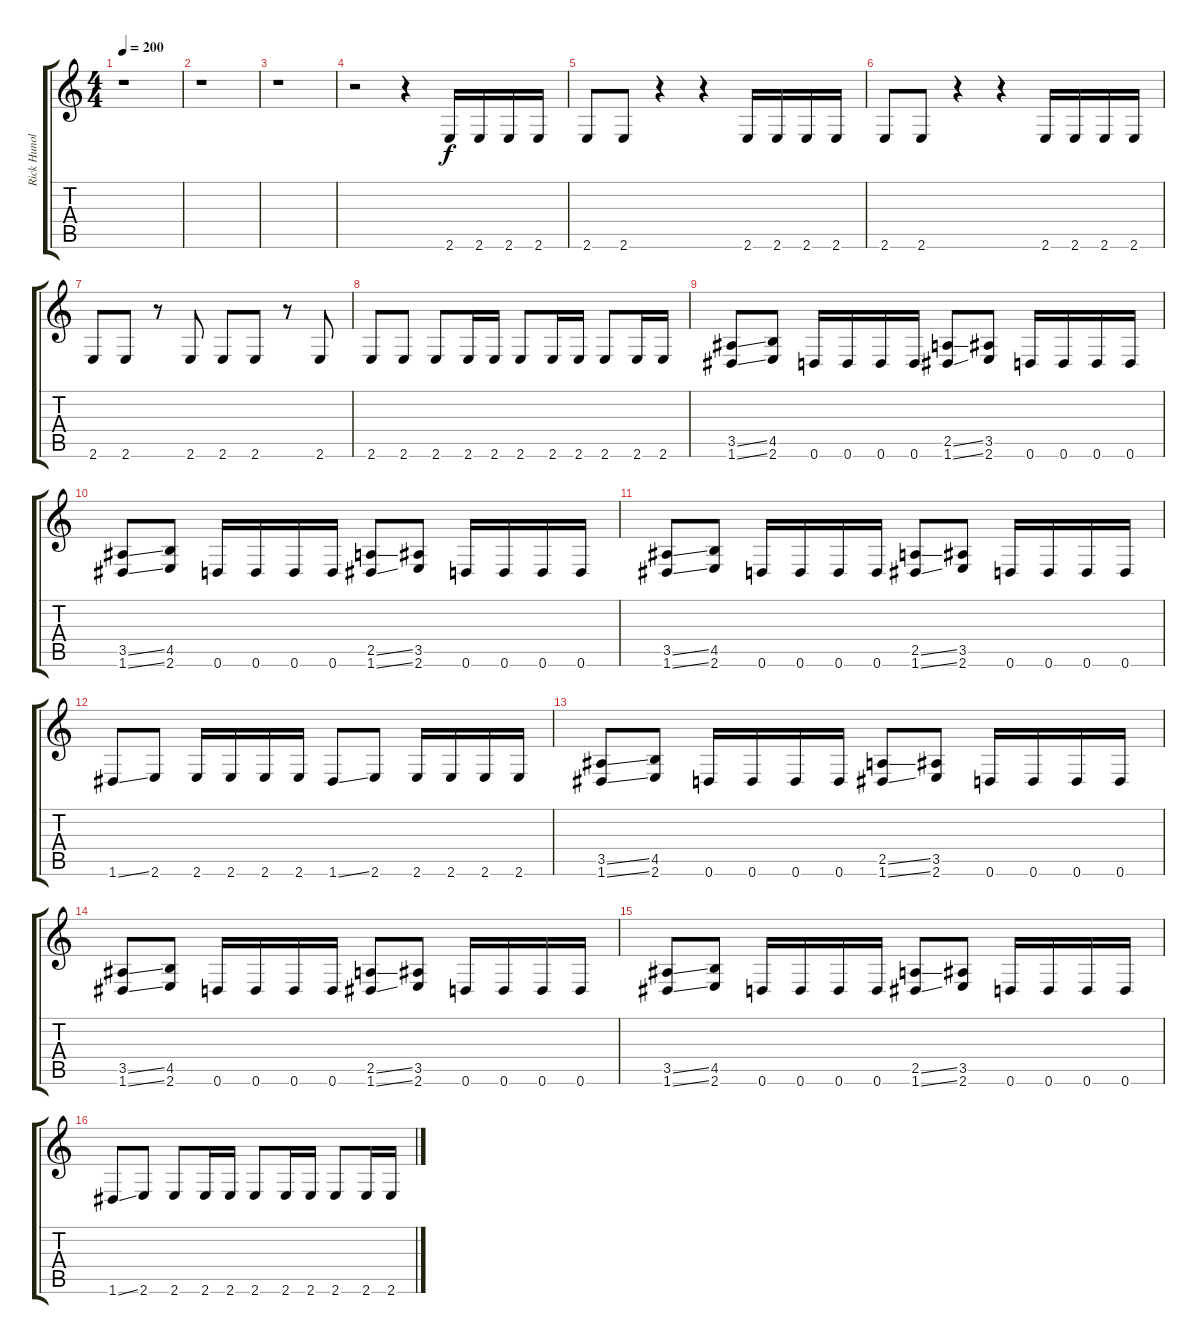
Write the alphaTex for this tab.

\track ("Rick Hunolt" "Rick Hunol") {instrument distortionguitar}
\staff {score tabs}
\tuning (D4 A3 F3 C3 G2 D2) {hide}
\ts (4 4)
\tempo 200
\clef g2
\ks c
r.1{dy f} |
r.1 |
r.1 |
r.2 r.4 2.6.16 2.6.16 2.6.16 2.6.16 |
2.6.8 2.6.8 r.4 r.4 2.6.16 2.6.16 2.6.16 2.6.16 |
2.6.8 2.6.8 r.4 r.4 2.6.16 2.6.16 2.6.16 2.6.16 |
2.6.8 2.6.8 r.8 2.6.8 2.6.8 2.6.8 r.8 2.6.8 |
2.6.8 2.6.8 2.6.8 2.6.16 2.6.16 2.6.8 2.6.16 2.6.16 2.6.8 2.6.16 2.6.16 |
(3.5{ss} 1.6{ss}).8 (4.5 2.6).8 0.6.16 0.6.16 0.6.16 0.6.16 (2.5{ss} 1.6{ss}).8 (3.5 2.6).8 0.6.16 0.6.16 0.6.16 0.6.16 |
(3.5{ss} 1.6{ss}).8 (4.5 2.6).8 0.6.16 0.6.16 0.6.16 0.6.16 (2.5{ss} 1.6{ss}).8 (3.5 2.6).8 0.6.16 0.6.16 0.6.16 0.6.16 |
(3.5{ss} 1.6{ss}).8 (4.5 2.6).8 0.6.16 0.6.16 0.6.16 0.6.16 (2.5{ss} 1.6{ss}).8 (3.5 2.6).8 0.6.16 0.6.16 0.6.16 0.6.16 |
1.6{ss}.8 2.6.8 2.6.16 2.6.16 2.6.16 2.6.16 1.6{ss}.8 2.6.8 2.6.16 2.6.16 2.6.16 2.6.16 |
(3.5{ss} 1.6{ss}).8 (4.5 2.6).8 0.6.16 0.6.16 0.6.16 0.6.16 (2.5{ss} 1.6{ss}).8 (3.5 2.6).8 0.6.16 0.6.16 0.6.16 0.6.16 |
(3.5{ss} 1.6{ss}).8 (4.5 2.6).8 0.6.16 0.6.16 0.6.16 0.6.16 (2.5{ss} 1.6{ss}).8 (3.5 2.6).8 0.6.16 0.6.16 0.6.16 0.6.16 |
(3.5{ss} 1.6{ss}).8 (4.5 2.6).8 0.6.16 0.6.16 0.6.16 0.6.16 (2.5{ss} 1.6{ss}).8 (3.5 2.6).8 0.6.16 0.6.16 0.6.16 0.6.16 |
1.6{ss}.8 2.6.8 2.6.8 2.6.16 2.6.16 2.6.8 2.6.16 2.6.16 2.6.8 2.6.16 2.6.16
